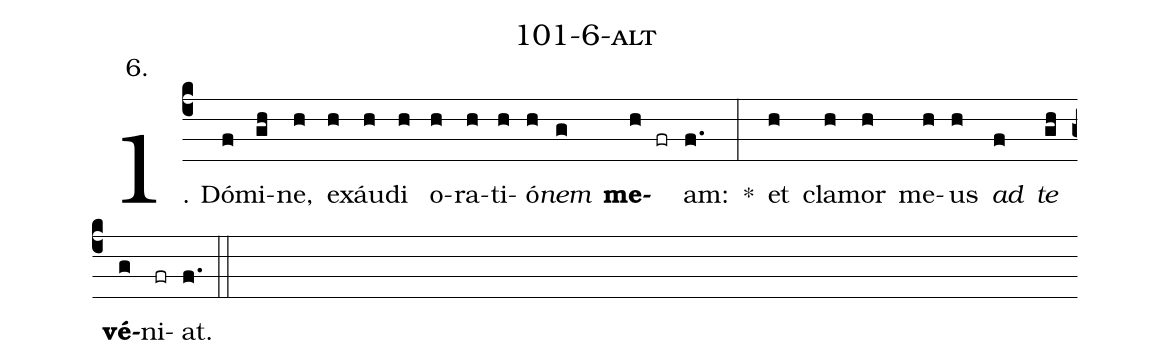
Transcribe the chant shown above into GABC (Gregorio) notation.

name: 101-6-alt;
annotation: 6.;
%%
(c4)1. Dó(f)mi(gh)ne,(h) ex(h)áu(h)di(h) o(h)ra(h)ti(h)ó(h)<i>nem</i>(g) <b>me</b>(h fr)am:(f.) *(:) et(h) cla(h)mor(h) me(h)us(h) <i>ad</i>(f) <i>te</i>(gh) <b>vé</b>(g)ni(fr)at.(f.) (::)
